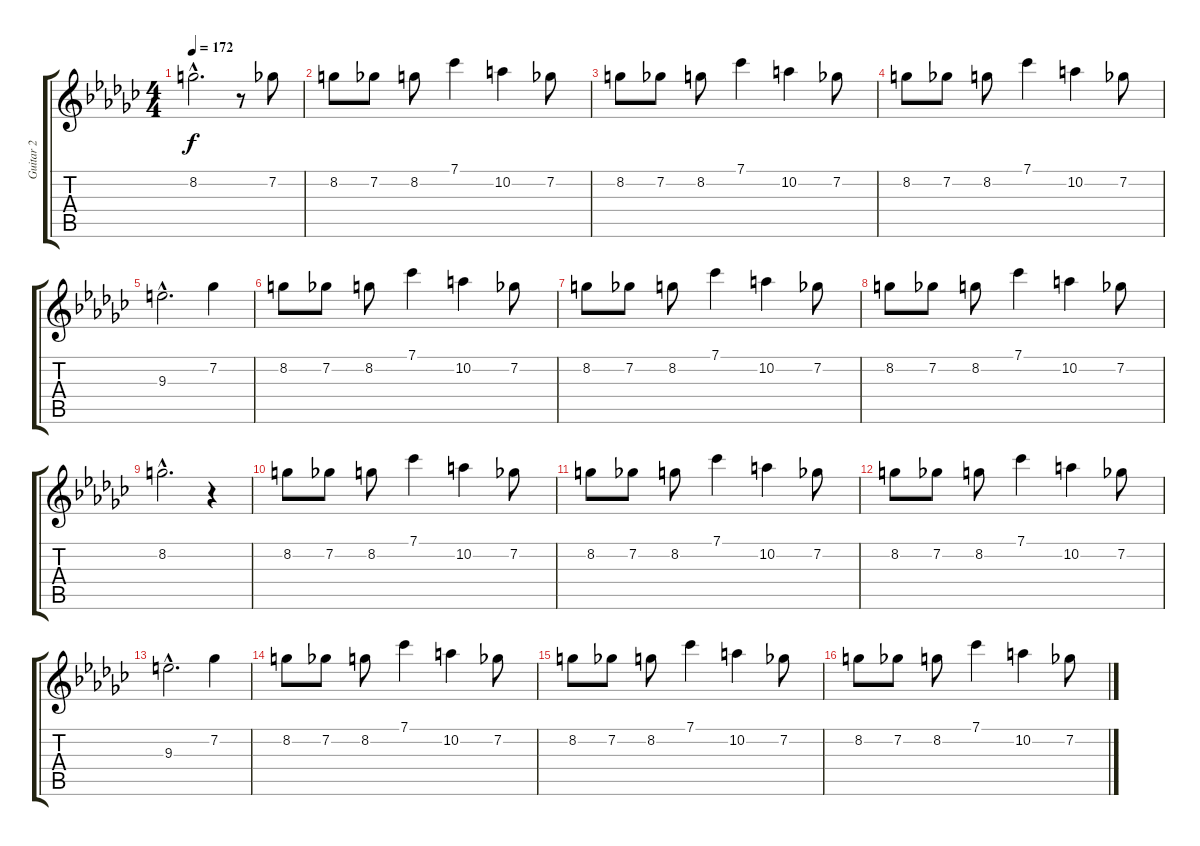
\track ("Guitar 2" "Guitar 2") {instrument overdrivenguitar}
\staff {score tabs}
\tuning (E4 B3 G3 D3 A2 E2) {hide}
\ts (4 4)
\tempo 172
\clef g2
\ks ebminor
8.2{hac}.2{d dy f} r.8 7.2.8 |
8.2.8 7.2.8 8.2.8 7.1.4 10.2.4 7.2.8 |
8.2.8 7.2.8 8.2.8 7.1.4 10.2.4 7.2.8 |
8.2.8 7.2.8 8.2.8 7.1.4 10.2.4 7.2.8 |
9.3{hac}.2{d} 7.2.4 |
8.2.8 7.2.8 8.2.8 7.1.4 10.2.4 7.2.8 |
8.2.8 7.2.8 8.2.8 7.1.4 10.2.4 7.2.8 |
8.2.8 7.2.8 8.2.8 7.1.4 10.2.4 7.2.8 |
8.2{hac}.2{d} r.4 |
8.2.8 7.2.8 8.2.8 7.1.4 10.2.4 7.2.8 |
8.2.8 7.2.8 8.2.8 7.1.4 10.2.4 7.2.8 |
8.2.8 7.2.8 8.2.8 7.1.4 10.2.4 7.2.8 |
9.3{hac}.2{d} 7.2.4 |
8.2.8 7.2.8 8.2.8 7.1.4 10.2.4 7.2.8 |
8.2.8 7.2.8 8.2.8 7.1.4 10.2.4 7.2.8 |
8.2.8 7.2.8 8.2.8 7.1.4 10.2.4 7.2.8
